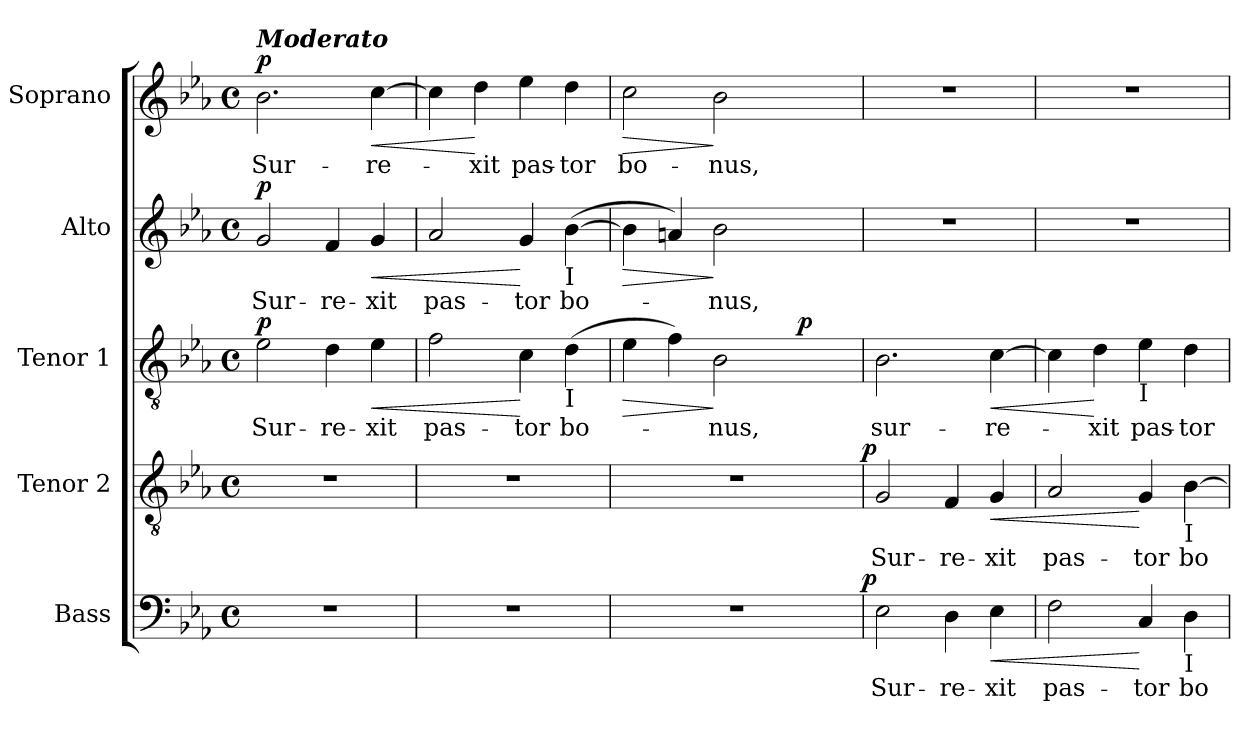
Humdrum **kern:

**kern	**text	**dynam	**kern	**text	**dynam	**kern	**text	**dynam	**kern	**text	**dynam	**kern	**text	**dynam
*part5	*part5	*part5	*part4	*part4	*part4	*part3	*part3	*part3	*part2	*part2	*part2	*part1	*part1	*part1
*staff5	*staff5	*staff5	*staff4	*staff4	*staff4	*staff3	*staff3	*staff3	*staff2	*staff2	*staff2	*staff1	*staff1	*staff1
*I"Bass	*	*	*I"Tenor 2	*	*	*I"Tenor 1	*	*	*I"Alto	*	*	*I"Soprano	*	*
*I'B.	*	*	*I'T.	*	*	*I'T.	*	*	*I'A.	*	*	*I'S.	*	*
!!LO:PB:g=z
*clefF4	*	*	*clefGv2	*	*	*clefGv2	*	*	*clefG2	*	*	*clefG2	*	*
*	*	*	*ITrd7c12	*	*	*ITrd7c12	*	*	*	*	*	*	*	*
*k[b-e-a-]	*	*	*k[b-e-a-]	*	*	*k[b-e-a-]	*	*	*k[b-e-a-]	*	*	*k[b-e-a-]	*	*
*E-:	*	*	*E-:	*	*	*E-:	*	*	*E-:	*	*	*E-:	*	*
*M4/4	*	*	*M4/4	*	*	*M4/4	*	*	*M4/4	*	*	*M4/4	*	*
*met(c)	*	*	*met(c)	*	*	*met(c)	*	*	*met(c)	*	*	*met(c)	*	*
*MM100	*	*	*MM100	*	*	*MM100	*	*	*MM100	*	*	*MM100	*	*
=1	=1	=1	=1	=1	=1	=1	=1	=1	=1	=1	=1	=1	=1	=1
!	!	!	!	!	!	!	!LO:LY:b:color=#000000	!	!	!	!	!	!	!
!	!	!	!	!	!	!	!	!	!	!LO:LY:b:color=#000000	!	!	!	!
!	!	!	!	!	!	!	!	!	!	!	!	!LO:TX:a:Bi:t=Moderato	!	!
!	!	!	!	!	!	!	!	!	!	!	!	!	!LO:LY:b:color=#000000	!
1r	.	.	1r	.	.	2E-i\	Sur-	p	2gi/	Sur-	p	2.b-i\	Sur-	p
!	!	!	!	!	!	!	!LO:LY:b:color=#000000	!	!	!	!	!	!	!
!	!	!	!	!	!	!	!	!	!	!LO:LY:b:color=#000000	!	!	!	!
.	.	.	.	.	.	4Di\	-re-	.	4fi/	-re-	.	.	.	.
!	!	!	!	!	!	!	!LO:LY:b:color=#000000	!LO:HP:b	!	!	!	!	!	!
!	!	!	!	!	!	!	!	!	!	!LO:LY:b:color=#000000	!LO:HP:b	!	!	!
!	!	!	!	!	!	!	!	!	!	!	!	!	!LO:LY:b:color=#000000	!LO:HP:b
.	.	.	.	.	.	4E-i\	-xit	<	4gi/	-xit	<	[4cci\	-re-	<
=2	=2	=2	=2	=2	=2	=2	=2	=2	=2	=2	=2	=2	=2	=2
!	!	!	!	!	!	!	!LO:LY:b:color=#000000	!	!	!	!	!	!	!
!	!	!	!	!	!	!	!	!	!	!LO:LY:b:color=#000000	!	!	!	!
1r	.	.	1r	.	.	2Fi\	pas-	.	2a-i/	pas-	.	4cci\]	.	.
!	!	!	!	!	!	!	!	!	!	!	!	!	!LO:LY:b:color=#000000	!
.	.	.	.	.	.	.	.	.	.	.	.	4ddi\	-xit	[
!	!	!	!	!	!	!	!LO:LY:b:color=#000000	!	!	!	!	!	!	!
!	!	!	!	!	!	!	!	!	!	!LO:LY:b:color=#000000	!	!	!	!
!	!	!	!	!	!	!	!	!	!	!	!	!	!LO:LY:b:color=#000000	!
.	.	.	.	.	.	4Ci\	-tor	[	4gi/	-tor	[	4ee-i\	pas-	.
!	!	!	!	!	!	!	!LO:LY:b:color=#000000	!	!	!	!	!	!	!
!	!	!	!	!	!	!	!	!	!	!LO:LY:b:color=#000000	!	!	!	!
!	!	!	!	!	!	!	!	!	!LO:TX:b:t=I	!	!	!	!	!
!	!	!	!	!	!	!LO:TX:b:t=I	!	!	!	!	!	!	!	!
!	!	!	!	!	!	!	!	!	!	!	!	!	!LO:LY:b:color=#000000	!
.	.	.	.	.	.	(4Di\	bo-	.	([4b-i\	bo-	.	4ddi\	-tor	.
=3	=3	=3	=3	=3	=3	=3	=3	=3	=3	=3	=3	=3	=3	=3
!	!	!	!	!	!	!	!	!LO:HP:b	!	!	!LO:HP:b	!	!	!
!	!	!	!	!	!	!	!	!	!	!	!	!	!LO:LY:b:color=#000000	!LO:HP:b
*^	*	*	*^	*	*	*^	*	*	*	*	*	*	*	*
1r	2ryy	.	.	1r	2ryy	.	.	4E-i\	2ryy	.	>	4b-i\]	.	>	2cci\	bo-	>
.	.	.	.	.	.	.	.	4Fi\)	.	.	.	4ani/)	.	.	.	.	.
!	!	!	!	!	!	!	!	!	!	!LO:LY:b:color=#000000	!	!	!	!	!	!	!
!	!	!	!	!	!	!	!	!	!	!	!	!	!LO:LY:b:color=#000000	!	!	!	!
!	!	!	!	!	!	!	!	!	!	!	!	!	!	!	!	!LO:LY:b:color=#000000	!
.	4ryy	.	.	.	4ryy	.	.	2BB-i\	4ryy	-nus,	]	2b-i\	-nus,	]	2b-i\	-nus,	]
.	8ryy	.	.	.	8ryy	.	.	.	16ryy	.	.	.	.	.	.	.	.
.	.	.	.	.	.	.	.	.	32ryy	.	.	.	.	.	.	.	.
.	.	.	.	.	.	.	.	.	128ryy	.	.	.	.	.	.	.	.
.	.	.	.	.	.	.	.	.	1024ryy	.	.	.	.	.	.	.	.
.	.	.	.	.	.	.	.	.	8ryy	.	p	.	.	.	.	.	.
.	16ryy	.	.	.	16ryy	.	.	.	.	.	.	.	.	.	.	.	.
.	32ryy	.	.	.	32ryy	.	.	.	.	.	.	.	.	.	.	.	.
.	64ryy	.	.	.	64ryy	.	.	.	.	.	.	.	.	.	.	.	.
.	.	.	.	.	.	.	.	.	64ryy	.	.	.	.	.	.	.	.
.	128...ryy	.	.	.	128...ryy	.	.	.	.	.	.	.	.	.	.	.	.
.	.	.	.	.	.	.	.	.	256..ryy	.	.	.	.	.	.	.	.
.	1024ryy	.	p	.	1024ryy	.	p	.	.	.	.	.	.	.	.	.	.
*v	*v	*	*	*	*	*	*	*v	*v	*	*	*	*	*	*	*	*
*	*	*	*v	*v	*	*	*	*	*	*	*	*	*	*	*
=4	=4	=4	=4	=4	=4	=4	=4	=4	=4	=4	=4	=4	=4	=4
*^	*	*	*^	*	*	*^	*	*	*	*	*	*	*	*
!	!	!LO:LY:b:color=#000000	!	!	!	!	!	!	!	!	!	!	!	!	!	!	!
*v	*v	*	*	*	*	*	*	*v	*v	*	*	*	*	*	*	*	*
*	*	*	*v	*v	*	*	*	*	*	*	*	*	*	*	*
*^	*	*	*^	*	*	*^	*	*	*	*	*	*	*	*
!	!	!	!	!	!	!LO:LY:b:color=#000000	!	!	!	!	!	!	!	!	!	!	!
*v	*v	*	*	*	*	*	*	*v	*v	*	*	*	*	*	*	*	*
*	*	*	*v	*v	*	*	*	*	*	*	*	*	*	*	*
*^	*	*	*^	*	*	*^	*	*	*	*	*	*	*	*
!	!	!	!	!	!	!	!	!	!	!LO:LY:b:color=#000000	!	!	!	!	!	!	!
*v	*v	*	*	*	*	*	*	*v	*v	*	*	*	*	*	*	*	*
*	*	*	*v	*v	*	*	*	*	*	*	*	*	*	*	*
2E-i\	Sur-	.	2GGi/	Sur-	.	2.BB-i\	sur-	.	1r	.	.	1r	.	.
!	!LO:LY:b:color=#000000	!	!	!	!	!	!	!	!	!	!	!	!	!
!	!	!	!	!LO:LY:b:color=#000000	!	!	!	!	!	!	!	!	!	!
4Di\	-re-	.	4FFi/	-re-	.	.	.	.	.	.	.	.	.	.
!	!LO:LY:b:color=#000000	!LO:HP:b	!	!	!	!	!	!	!	!	!	!	!	!
!	!	!	!	!LO:LY:b:color=#000000	!LO:HP:b	!	!	!	!	!	!	!	!	!
!	!	!	!	!	!	!	!LO:LY:b:color=#000000	!LO:HP:b	!	!	!	!	!	!
4E-i\	-xit	<	4GGi/	-xit	<	[4Ci\	-re-	<	.	.	.	.	.	.
=5	=5	=5	=5	=5	=5	=5	=5	=5	=5	=5	=5	=5	=5	=5
!	!LO:LY:b:color=#000000	!	!	!	!	!	!	!	!	!	!	!	!	!
!	!	!	!	!LO:LY:b:color=#000000	!	!	!	!	!	!	!	!	!	!
2Fi\	pas-	.	2AA-i/	pas-	.	4Ci\]	.	.	1r	.	.	1r	.	.
!	!	!	!	!	!	!	!LO:LY:b:color=#000000	!	!	!	!	!	!	!
.	.	.	.	.	.	4Di\	-xit	[	.	.	.	.	.	.
!	!LO:LY:b:color=#000000	!	!	!	!	!	!	!	!	!	!	!	!	!
!	!	!	!	!LO:LY:b:color=#000000	!	!	!	!	!	!	!	!	!	!
!	!	!	!	!	!	!LO:TX:b:t=I	!	!	!	!	!	!	!	!
!	!	!	!	!	!	!	!LO:LY:b:color=#000000	!	!	!	!	!	!	!
4Ci/	-tor	[	4GGi/	-tor	[	4E-i\	pas-	.	.	.	.	.	.	.
!	!LO:LY:b:color=#000000	!	!	!	!	!	!	!	!	!	!	!	!	!
!	!	!	!	!LO:LY:b:color=#000000	!	!	!	!	!	!	!	!	!	!
!	!	!	!LO:TX:b:t=I	!	!	!	!	!	!	!	!	!	!	!
!LO:TX:b:t=I	!	!	!	!	!	!	!	!	!	!	!	!	!	!
!	!	!	!	!	!	!	!LO:LY:b:color=#000000	!	!	!	!	!	!	!
4Di\	bo-	.	[4BB-i\	bo-	.	4Di\	-tor	.	.	.	.	.	.	.
=	=	=	=	=	=	=	=	=	=	=	=	=	=	=
*-	*-	*-	*-	*-	*-	*-	*-	*-	*-	*-	*-	*-	*-	*-
